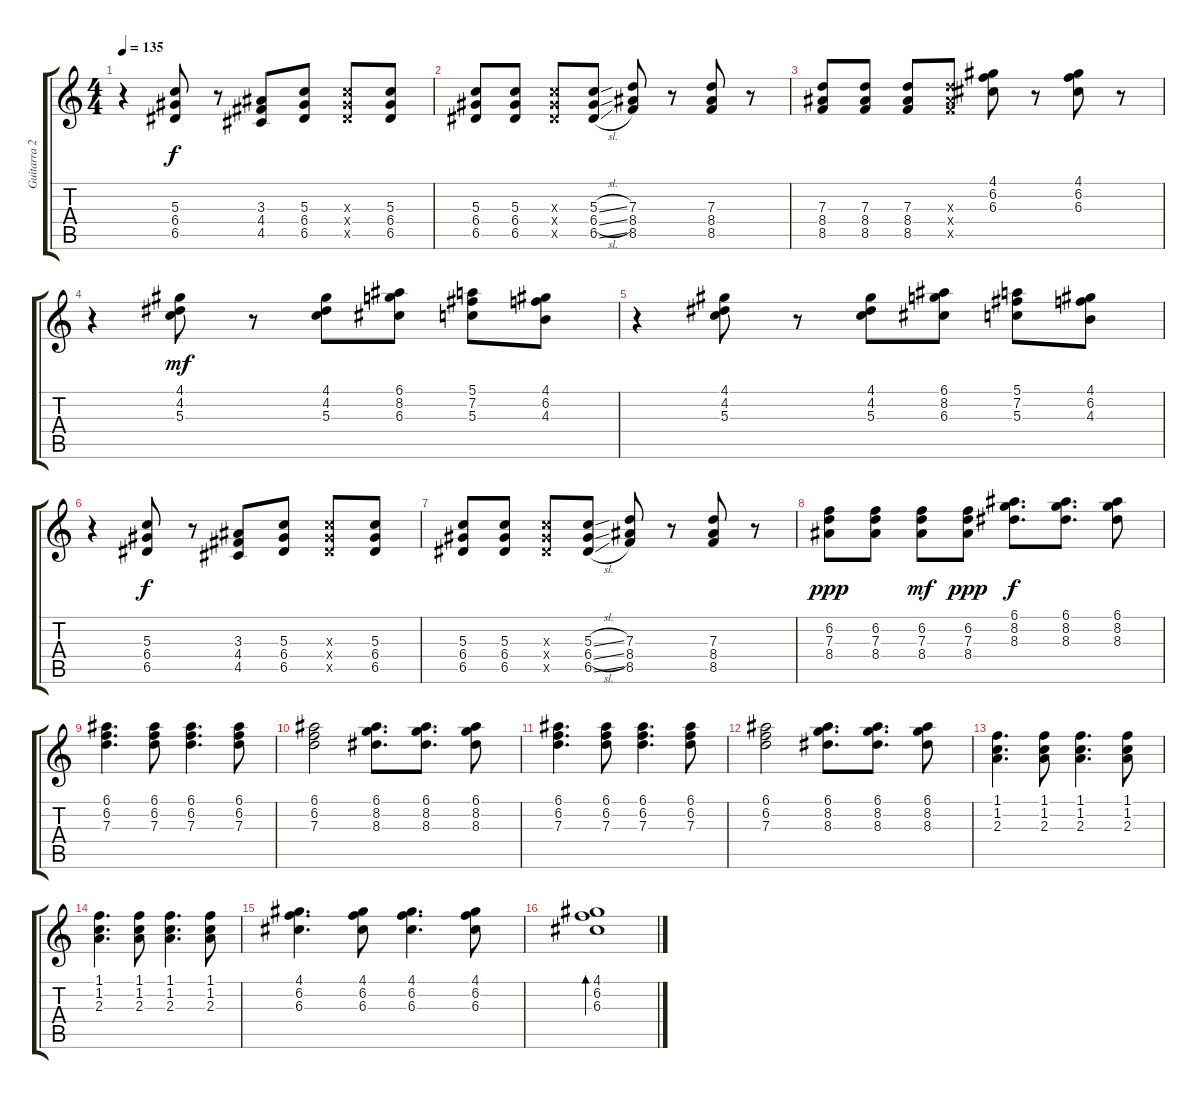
\track ("Guitarra 2" "Guitarra 2") {instrument electricguitarjazz}
\staff {score tabs}
\tuning (E4 B3 G3 D3 A2 E2) {hide}
\ts (4 4)
\tempo 135
\clef g2
\ks c
r.4{dy mf} (5.3 6.4 6.5).8{dy f} r.8 (3.3 4.4 4.5).8 (5.3 6.4 6.5).8 (5.3{x} 6.4{x} 6.5{x}).8 (5.3 6.4 6.5).8 |
(5.3 6.4 6.5).8 (5.3 6.4 6.5).8 (5.3{x} 6.4{x} 6.5{x}).8 (5.3{sl} 6.4{sl} 6.5{sl}).8 (7.3 8.4 8.5).8 r.8 (7.3 8.4 8.5).8 r.8 |
(7.3 8.4 8.5).8 (7.3 8.4 8.5).8 (7.3 8.4 8.5).8 (7.3{x} 8.4{x} 8.5{x}).8 (4.1 6.2 6.3).8 r.8 (4.1 6.2 6.3).8 r.8 |
r.4 (4.1 4.2 5.3).8{dy mf} r.8 (4.1 4.2 5.3).8 (6.1 8.2 6.3).8 (5.1 7.2 5.3).8 (4.1 6.2 4.3).8 |
r.4 (4.1 4.2 5.3).8 r.8 (4.1 4.2 5.3).8 (6.1 8.2 6.3).8 (5.1 7.2 5.3).8 (4.1 6.2 4.3).8 |
r.4 (5.3 6.4 6.5).8{dy f} r.8 (3.3 4.4 4.5).8 (5.3 6.4 6.5).8 (5.3{x} 6.4{x} 6.5{x}).8 (5.3 6.4 6.5).8 |
(5.3 6.4 6.5).8 (5.3 6.4 6.5).8 (5.3{x} 6.4{x} 6.5{x}).8 (5.3{sl} 6.4{sl} 6.5{sl}).8 (7.3 8.4 8.5).8 r.8 (7.3 8.4 8.5).8 r.8 |
(6.2 7.3 8.4).8{dy ppp} (6.2 7.3 8.4).8 (6.2 7.3 8.4).8{dy mf} (6.2 7.3 8.4).8{dy ppp} (6.1 8.2 8.3).8{d dy f} (6.1 8.2 8.3).8{d} (6.1 8.2 8.3).8 |
(6.1 6.2 7.3).4{d} (6.1 6.2 7.3).8 (6.1 6.2 7.3).4{d} (6.1 6.2 7.3).8 |
(6.1 6.2 7.3).2 (6.1 8.2 8.3).8{d} (6.1 8.2 8.3).8{d} (6.1 8.2 8.3).8 |
(6.1 6.2 7.3).4{d} (6.1 6.2 7.3).8 (6.1 6.2 7.3).4{d} (6.1 6.2 7.3).8 |
(6.1 6.2 7.3).2 (6.1 8.2 8.3).8{d} (6.1 8.2 8.3).8{d} (6.1 8.2 8.3).8 |
(1.1 1.2 2.3).4{d} (1.1 1.2 2.3).8 (1.1 1.2 2.3).4{d} (1.1 1.2 2.3).8 |
(1.1 1.2 2.3).4{d} (1.1 1.2 2.3).8 (1.1 1.2 2.3).4{d} (1.1 1.2 2.3).8 |
(4.1 6.2 6.3).4{d} (4.1 6.2 6.3).8 (4.1 6.2 6.3).4{d} (4.1 6.2 6.3).8 |
(4.1 6.2 6.3).1{bd 240}
